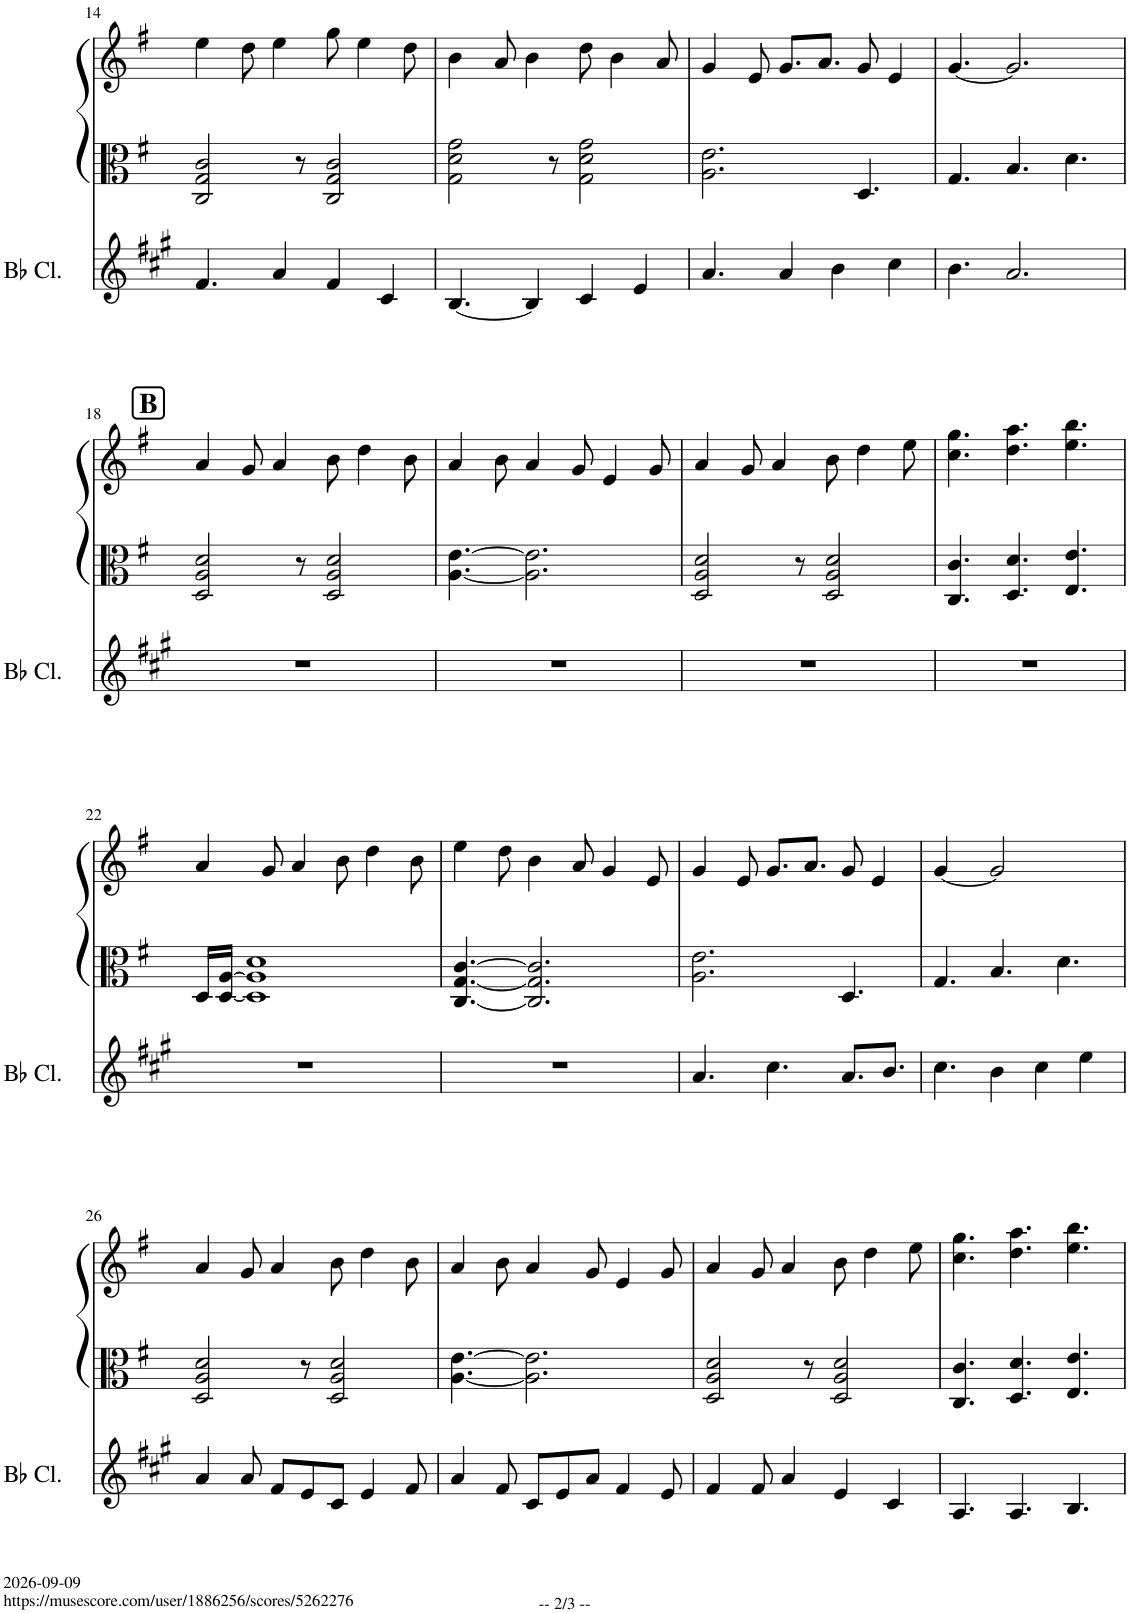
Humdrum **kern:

**kern	**kern	**kern
*part2	*part1	*part1
*staff3	*staff2	*staff1
*I"Bb Clarinet	*I"Harp, Harp	*
*I'Bb Cl.	*I'Hp	*
!!LO:PB:g=z
*clefG2	*clefC3	*clefG2
*Trd1c2	*	*
*k[f#c#g#]	*k[f#]	*k[f#]
*M9/8	*M9/8	*M9/8
=14	=14	=14
4.f#/	2C/ 2G/ 2c/	4ee\
.	.	8dd\
4a/	.	4ee\
.	8r	.
4f#/	2C/ 2G/ 2c/	8gg\
.	.	4ee\
4c#/	.	.
.	.	8dd\
=15	=15	=15
[4.B/	2G\ 2d\ 2g\	4b\
.	.	8a/
4B/]	.	4b\
.	8r	.
4c#/	2G\ 2d\ 2g\	8dd\
.	.	4b\
4e/	.	.
.	.	8a/
=16	=16	=16
4.a/	2.A\ 2.e\	4g/
.	.	8e/
4a/	.	8.g/L
.	.	8.a/J
4b\	.	.
.	4.D/	8g/
4cc#\	.	4e/
=17	=17	=17
4.b\	4.G/	[4.g/
2.a/	4.B/	2.g/]
.	4.d\	.
!!LO:LB:g=z
!!LO:REH:place=s1:a:B:cj:fs=14:t=B
=18	=18	=18
8%9r	2D/ 2A/ 2d/	4a/
.	.	8g/
.	.	4a/
.	8r	.
.	2D/ 2A/ 2d/	8b\
.	.	4dd\
.	.	8b\
=19	=19	=19
8%9r	[4.A\ [4.e\	4a/
.	.	8b\
.	2.A\] 2.e\]	4a/
.	.	8g/
.	.	4e/
.	.	8g/
=20	=20	=20
8%9r	2D/ 2A/ 2d/	4a/
.	.	8g/
.	.	4a/
.	8r	.
.	2D/ 2A/ 2d/	8b\
.	.	4dd\
.	.	8ee\
=21	=21	=21
8%9r	4.C/ 4.c/	4.cc\ 4.gg\
.	4.D/ 4.d/	4.dd\ 4.aa\
.	4.E/ 4.e/	4.ee\ 4.bb\
!!LO:LB:g=z
=22	=22	=22
8%9r	16D/LL	4a/
.	[16D/ [16A/JJ	.
.	1D] 1A] 1d	.
.	.	8g/
.	.	4a/
.	.	8b\
.	.	4dd\
.	.	8b\
=23	=23	=23
8%9r	[4.C/ [4.G/ [4.c/	4ee\
.	.	8dd\
.	2.C/] 2.G/] 2.c/]	4b\
.	.	8a/
.	.	4g/
.	.	8e/
=24	=24	=24
4.a/	2.A\ 2.e\	4g/
.	.	8e/
4.cc#\	.	8.g/L
.	.	8.a/J
8.a/L	4.D/	8g/
.	.	4e/
8.b/J	.	.
=25	=25	=25
4.cc#\	4.G/	[4.g/
4b\	4.B/	2.g/]
4cc#\	.	.
.	4.d\	.
4ee\	.	.
!!LO:LB:g=z
=26	=26	=26
4a/	2D/ 2A/ 2d/	4a/
8a/	.	8g/
8f#/L	.	4a/
8e/	8r	.
8c#/J	2D/ 2A/ 2d/	8b\
4e/	.	4dd\
8f#/	.	8b\
=27	=27	=27
4a/	[4.A\ [4.e\	4a/
8f#/	.	8b\
8c#/L	2.A\] 2.e\]	4a/
8e/	.	.
8a/J	.	8g/
4f#/	.	4e/
8e/	.	8g/
=28	=28	=28
4f#/	2D/ 2A/ 2d/	4a/
8f#/	.	8g/
4a/	.	4a/
.	8r	.
4e/	2D/ 2A/ 2d/	8b\
.	.	4dd\
4c#/	.	.
.	.	8ee\
=29	=29	=29
4.A/	4.C/ 4.c/	4.cc\ 4.gg\
4.A/	4.D/ 4.d/	4.dd\ 4.aa\
4.B/	4.E/ 4.e/	4.ee\ 4.bb\
=	=	=
*-	*-	*-
